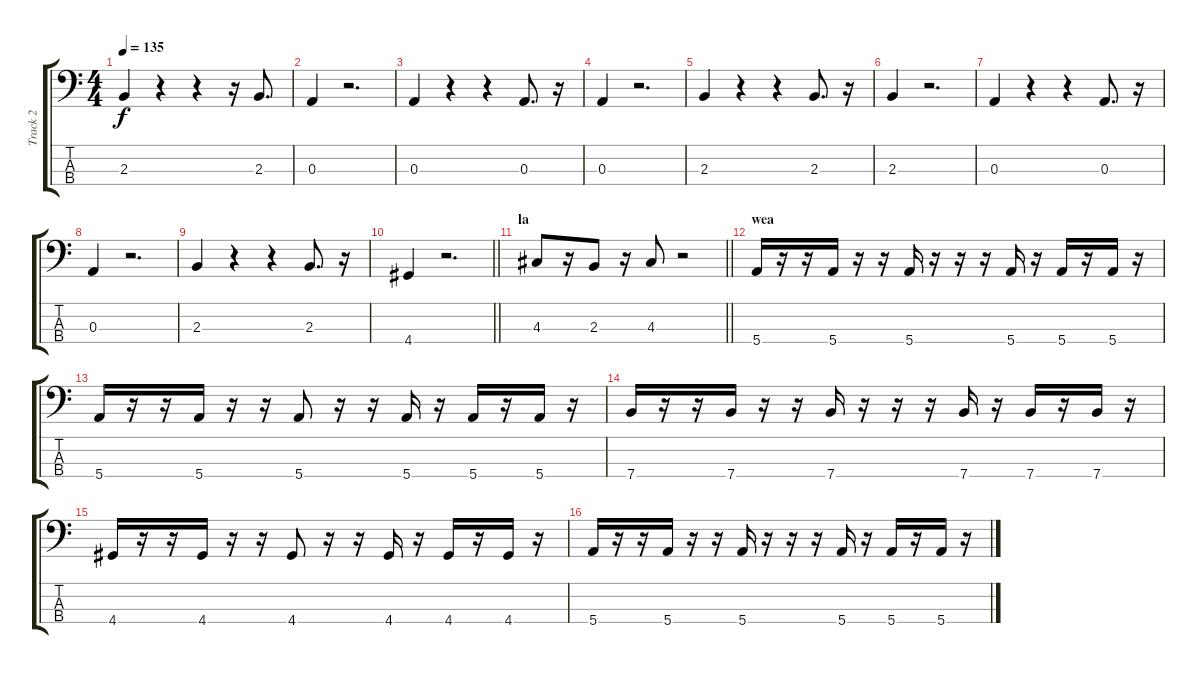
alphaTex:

\track ("Track 2" "Track 2") {instrument electricbassfinger}
\staff {score tabs}
\tuning (G2 D2 A1 E1) {hide}
\ts (4 4)
\tempo 135
\clef f4
\ks c
2.3.4{dy f} r.4 r.4 r.16 2.3.8{d} |
0.3.4 r.2{d} |
0.3.4 r.4 r.4 0.3.8{d} r.16 |
0.3.4 r.2{d} |
2.3.4 r.4 r.4 2.3.8{d} r.16 |
2.3.4 r.2{d} |
0.3.4 r.4 r.4 0.3.8{d} r.16 |
0.3.4 r.2{d} |
2.3.4 r.4 r.4 2.3.8{d} r.16 |
\barLineRight lightlight
4.4.4 r.2{d} |
\section ("" "la")
\barLineRight lightlight
4.3.8 r.16 2.3.8 r.16 4.3.8 r.2 |
\section ("" "wea")
5.4.16 r.16 r.16 5.4.16 r.16 r.16 5.4.16 r.16 r.16 r.16 5.4.16 r.16 5.4.16 r.16 5.4.16 r.16 |
5.4.16 r.16 r.16 5.4.16 r.16 r.16 5.4.8 r.16 r.16 5.4.16 r.16 5.4.16 r.16 5.4.16 r.16 |
7.4.16 r.16 r.16 7.4.16 r.16 r.16 7.4.16 r.16 r.16 r.16 7.4.16 r.16 7.4.16 r.16 7.4.16 r.16 |
4.4.16 r.16 r.16 4.4.16 r.16 r.16 4.4.8 r.16 r.16 4.4.16 r.16 4.4.16 r.16 4.4.16 r.16 |
5.4.16 r.16 r.16 5.4.16 r.16 r.16 5.4.16 r.16 r.16 r.16 5.4.16 r.16 5.4.16 r.16 5.4.16 r.16
